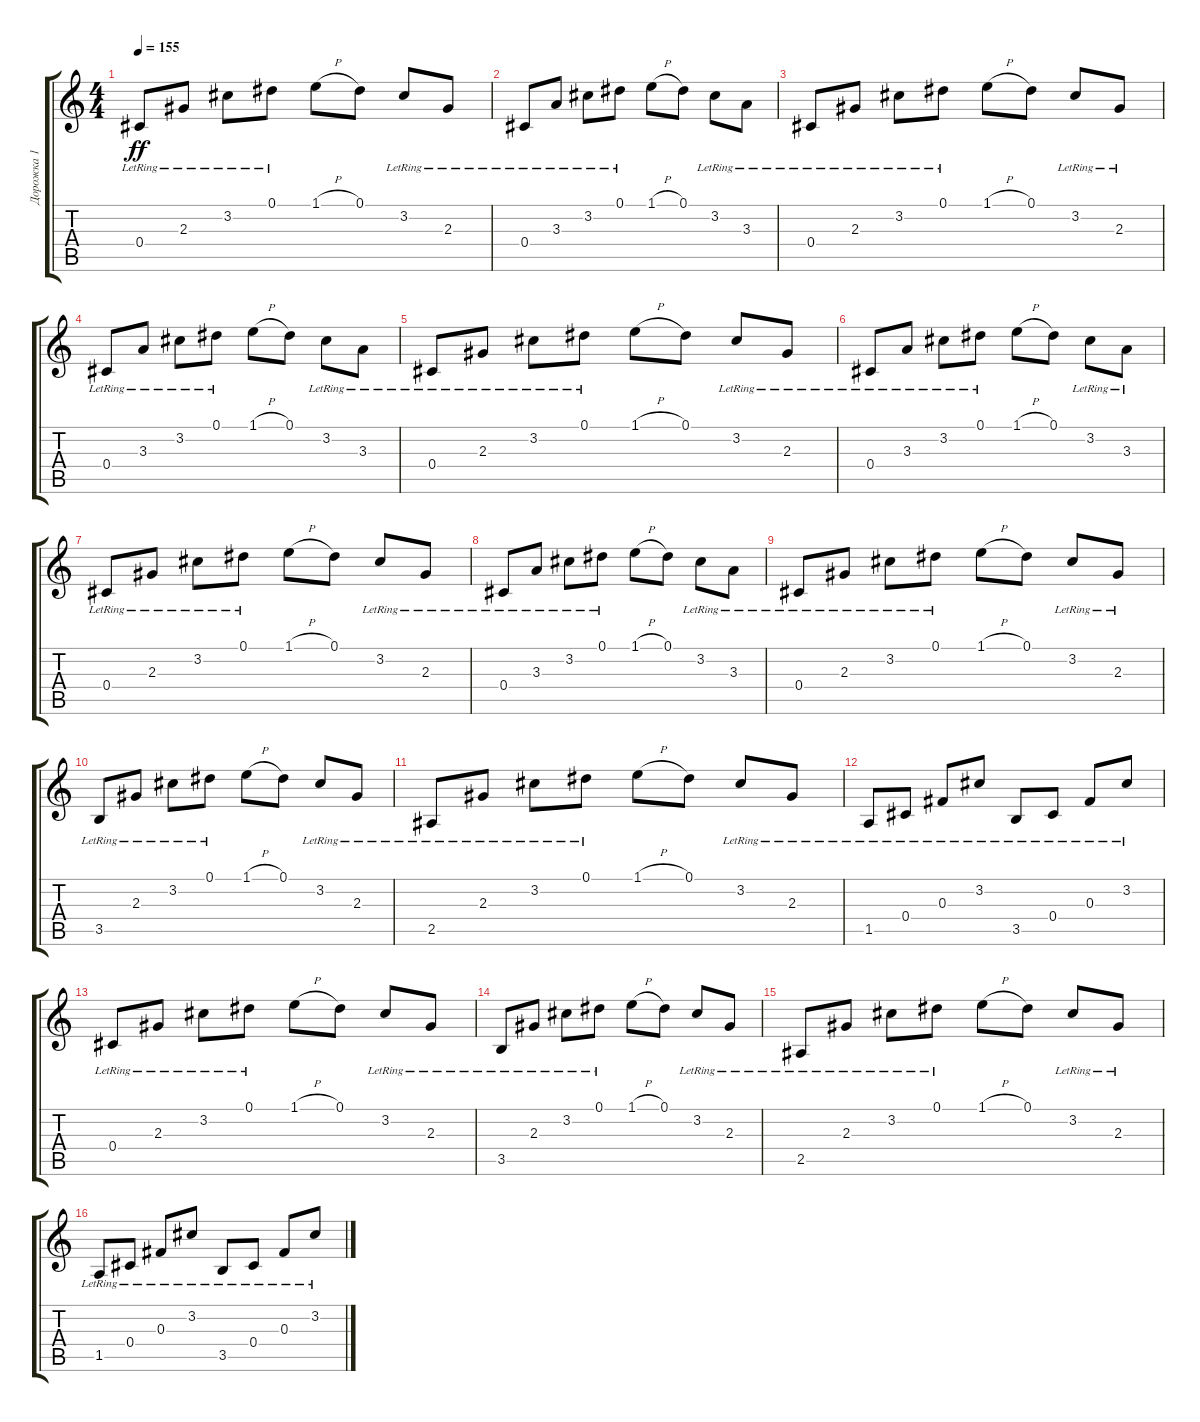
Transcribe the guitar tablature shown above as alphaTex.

\track ("Дорожка 1" "Дорожка 1") {instrument acousticguitarsteel}
\staff {score tabs}
\tuning (Eb4 Bb3 Gb3 Db3 Ab2 Eb2) {hide}
\ts (4 4)
\tempo 155
\clef g2
\ks c
0.4{lr}.8{dy ff instrument acousticguitarsteel} 2.3{lr}.8 3.2{lr}.8 0.1{lr}.8 1.1{h}.8 0.1.8 3.2{lr}.8 2.3{lr}.8 |
0.4{lr}.8 3.3{lr}.8 3.2{lr}.8 0.1{lr}.8 1.1{h}.8 0.1.8 3.2{lr}.8 3.3{lr}.8 |
0.4{lr}.8 2.3{lr}.8 3.2{lr}.8 0.1{lr}.8 1.1{h}.8 0.1.8 3.2{lr}.8 2.3{lr}.8 |
0.4{lr}.8 3.3{lr}.8 3.2{lr}.8 0.1{lr}.8 1.1{h}.8 0.1.8 3.2{lr}.8 3.3{lr}.8 |
0.4{lr}.8 2.3{lr}.8 3.2{lr}.8 0.1{lr}.8 1.1{h}.8 0.1.8 3.2{lr}.8 2.3{lr}.8 |
0.4{lr}.8 3.3{lr}.8 3.2{lr}.8 0.1{lr}.8 1.1{h}.8 0.1.8 3.2{lr}.8 3.3{lr}.8 |
0.4{lr}.8 2.3{lr}.8 3.2{lr}.8 0.1{lr}.8 1.1{h}.8 0.1.8 3.2{lr}.8 2.3{lr}.8 |
0.4{lr}.8 3.3{lr}.8 3.2{lr}.8 0.1{lr}.8 1.1{h}.8 0.1.8 3.2{lr}.8 3.3{lr}.8 |
0.4{lr}.8 2.3{lr}.8 3.2{lr}.8 0.1{lr}.8 1.1{h}.8 0.1.8 3.2{lr}.8 2.3{lr}.8 |
3.5{lr}.8 2.3{lr}.8 3.2{lr}.8 0.1{lr}.8 1.1{h}.8 0.1.8 3.2{lr}.8 2.3{lr}.8 |
2.5{lr}.8 2.3{lr}.8 3.2{lr}.8 0.1{lr}.8 1.1{h}.8 0.1.8 3.2{lr}.8 2.3{lr}.8 |
1.5{lr}.8 0.4{lr}.8 0.3{lr}.8 3.2{lr}.8 3.5{lr}.8 0.4{lr}.8 0.3{lr}.8 3.2{lr}.8 |
0.4{lr}.8 2.3{lr}.8 3.2{lr}.8 0.1{lr}.8 1.1{h}.8 0.1.8 3.2{lr}.8 2.3{lr}.8 |
3.5{lr}.8 2.3{lr}.8 3.2{lr}.8 0.1{lr}.8 1.1{h}.8 0.1.8 3.2{lr}.8 2.3{lr}.8 |
2.5{lr}.8 2.3{lr}.8 3.2{lr}.8 0.1{lr}.8 1.1{h}.8 0.1.8 3.2{lr}.8 2.3{lr}.8 |
1.5{lr}.8 0.4{lr}.8 0.3{lr}.8 3.2{lr}.8 3.5{lr}.8 0.4{lr}.8 0.3{lr}.8 3.2{lr}.8
